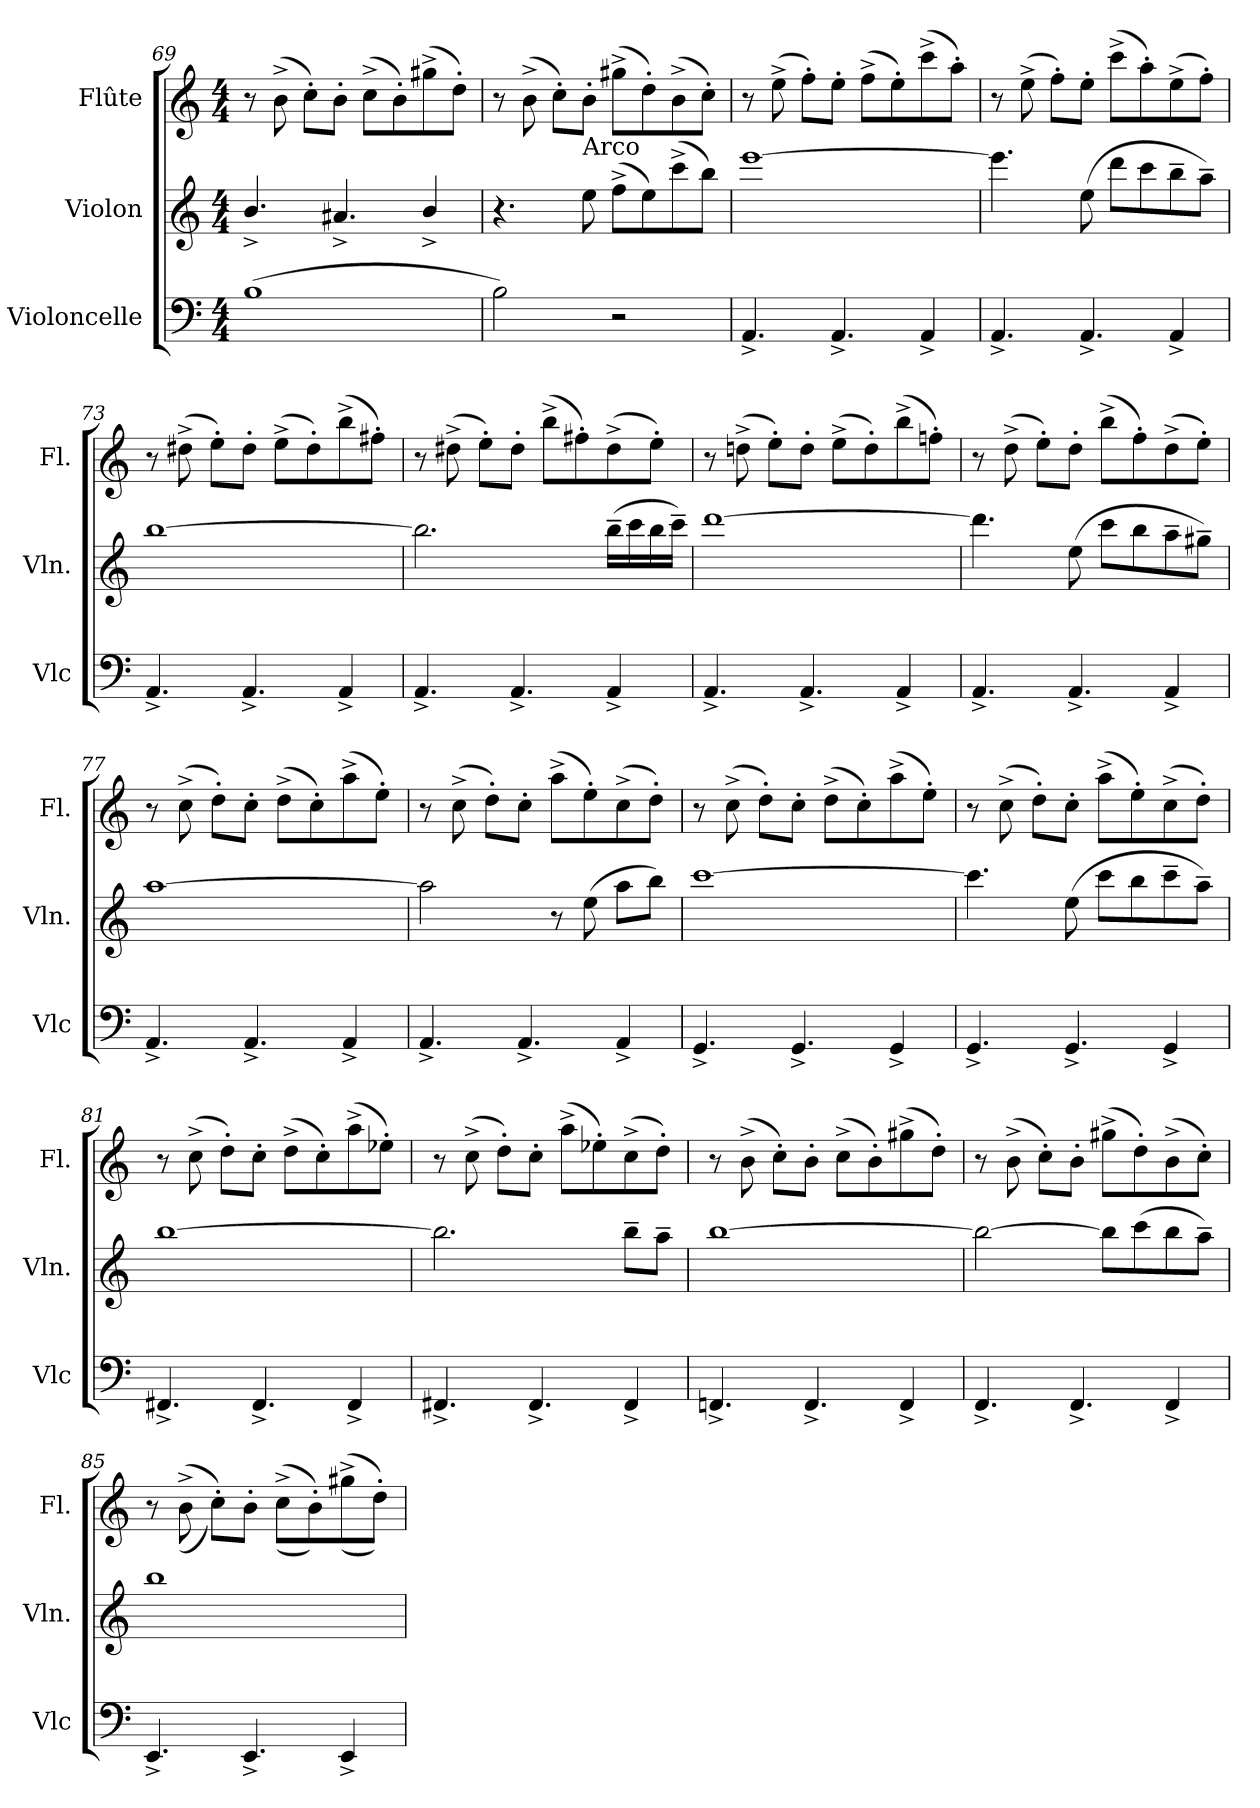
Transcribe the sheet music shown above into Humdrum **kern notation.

**kern	**kern	**kern
*part3	*part2	*part1
*staff3	*staff2	*staff1
*I"Violoncelle	*I"Violon	*I"Flûte
*I'Vlc	*I'Vln.	*I'Fl.
*clefF4	*clefG2	*clefG2
*k[]	*k[]	*k[]
*M4/4	*M4/4	*M4/4
=69	=69	=69
(1B	4.b^/	8r
.	.	(8b^\
.	.	8cc'\L)
.	4.a#X^/	8b'\J
.	.	(8cc^\L
.	.	8b'\)
.	4b^/	(8gg#X^\
.	.	8dd'\J)
!!LO:LB:g=z
=70	=70	=70
2B\)	4.r	8r
.	.	(8b^\
.	.	8cc'\L)
!	!LO:TX:a:t=Arco	!
.	8ee\	8b'\J
2r	(8ff^\L	(8gg#X^\L
.	8ee\)	8dd'\)
.	(8ccc^\	(8b^\
.	8bb\J)	8cc'\J)
=71	=71	=71
4.AA^/	[1eee	8r
.	.	(8ee^\
.	.	8ff'\L)
4.AA^/	.	8ee'\J
.	.	(8ff^\L
.	.	8ee'\)
4AA^/	.	(8ccc^\
.	.	8aa'\J)
=72	=72	=72
4.AA^/	4.eee\]	8r
.	.	(8ee^\
.	.	8ff'\L)
4.AA^/	(8ee\	8ee'\J
.	8ddd\L	(8ccc^\L
.	8ccc\	8aa'\)
4AA^/	8bb~\	(8ee^\
.	8aa~\J)	8ff'\J)
=73	=73	=73
4.AA^/	[1bb	8r
.	.	(8dd#X^\
.	.	8ee'\L)
4.AA^/	.	8dd#'\J
.	.	(8ee^\L
.	.	8dd#'\)
4AA^/	.	(8bb^\
.	.	8ff#X'\J)
!!LO:LB:g=z
=74	=74	=74
4.AA^/	2.bb\]	8r
.	.	(8dd#X^\
.	.	8ee'\L)
4.AA^/	.	8dd#'\J
.	.	(8bb^\L
.	.	8ff#X'\)
4AA^/	(16bb~\LL	(8dd#^\
.	16ccc\	.
.	16bb\	8ee'\J)
.	16ccc~\JJ)	.
=75	=75	=75
4.AA^/	[1ddd	8r
.	.	(8ddn^\
.	.	8ee'\L)
4.AA^/	.	8dd'\J
.	.	(8ee^\L
.	.	8dd'\)
4AA^/	.	(8bb^\
.	.	8ffn'\J)
=76	=76	=76
4.AA^/	4.ddd\]	8r
.	.	(8dd^\
.	.	8ee'\L)
4.AA^/	(8ee\	8dd'\J
.	8ccc\L	(8bb^\L
.	8bb\	8ff'\)
4AA^/	8aa~\	(8dd^\
.	8gg#X~\J)	8ee'\J)
=77	=77	=77
4.AA^/	[1aa	8r
.	.	(8cc^\
.	.	8dd'\L)
4.AA^/	.	8cc'\J
.	.	(8dd^\L
.	.	8cc'\)
4AA^/	.	(8aa^\
.	.	8ee'\J)
!!LO:PB:g=z
=78	=78	=78
4.AA^/	2aa\]	8r
.	.	(8cc^\
.	.	8dd'\L)
4.AA^/	.	8cc'\J
.	8r	(8aa^\L
.	(8ee\	8ee'\)
4AA^/	8aa\L	(8cc^\
.	8bb\J)	8dd'\J)
=79	=79	=79
4.GG^/	[1ccc	8r
.	.	(8cc^\
.	.	8dd'\L)
4.GG^/	.	8cc'\J
.	.	(8dd^\L
.	.	8cc'\)
4GG^/	.	(8aa^\
.	.	8ee'\J)
=80	=80	=80
4.GG^/	4.ccc\]	8r
.	.	(8cc^\
.	.	8dd'\L)
4.GG^/	(8ee\	8cc'\J
.	8ccc\L	(8aa^\L
.	8bb\	8ee'\)
4GG^/	8ccc~\	(8cc^\
.	8aa~\J)	8dd'\J)
=81	=81	=81
4.FF#X^/	[1bb	8r
.	.	(8cc^\
.	.	8dd'\L)
4.FF#^/	.	8cc'\J
.	.	(8dd^\L
.	.	8cc'\)
4FF#^/	.	(8aa^\
.	.	8ee-X'\J)
=82	=82	=82
4.FF#X^/	2.bb\]	8r
.	.	(8cc^\
.	.	8dd'\L)
4.FF#^/	.	8cc'\J
.	.	(8aa^\L
.	.	8ee-X'\)
4FF#^/	8bb~\L	(8cc^\
.	8aa~\J	8dd'\J)
!!LO:LB:g=z
=83	=83	=83
4.FFn^/	[1bb	8r
.	.	(8b^\
.	.	8cc'\L)
4.FF^/	.	8b'\J
.	.	(8cc^\L
.	.	8b'\)
4FF^/	.	(8gg#X^\
.	.	8dd'\J)
=84	=84	=84
4.FF^/	2bb\_	8r
.	.	(8b^\
.	.	8cc'\L)
4.FF^/	.	8b'\J
.	8bb\L]	(8gg#X^\L
.	(8ccc\	8dd'\)
4FF^/	8bb\	(8b^\
.	8aa~\J)	8cc'\J)
=85	=85	=85
4.EE^/	1bb	8r
.	.	((8b^\
.	.	8cc'\L))
4.EE^/	.	8b'\J
.	.	((8cc^\L
.	.	8b'\))
4EE^/	.	((8gg#X^\
.	.	8dd'\J))
=	=	=
*-	*-	*-
